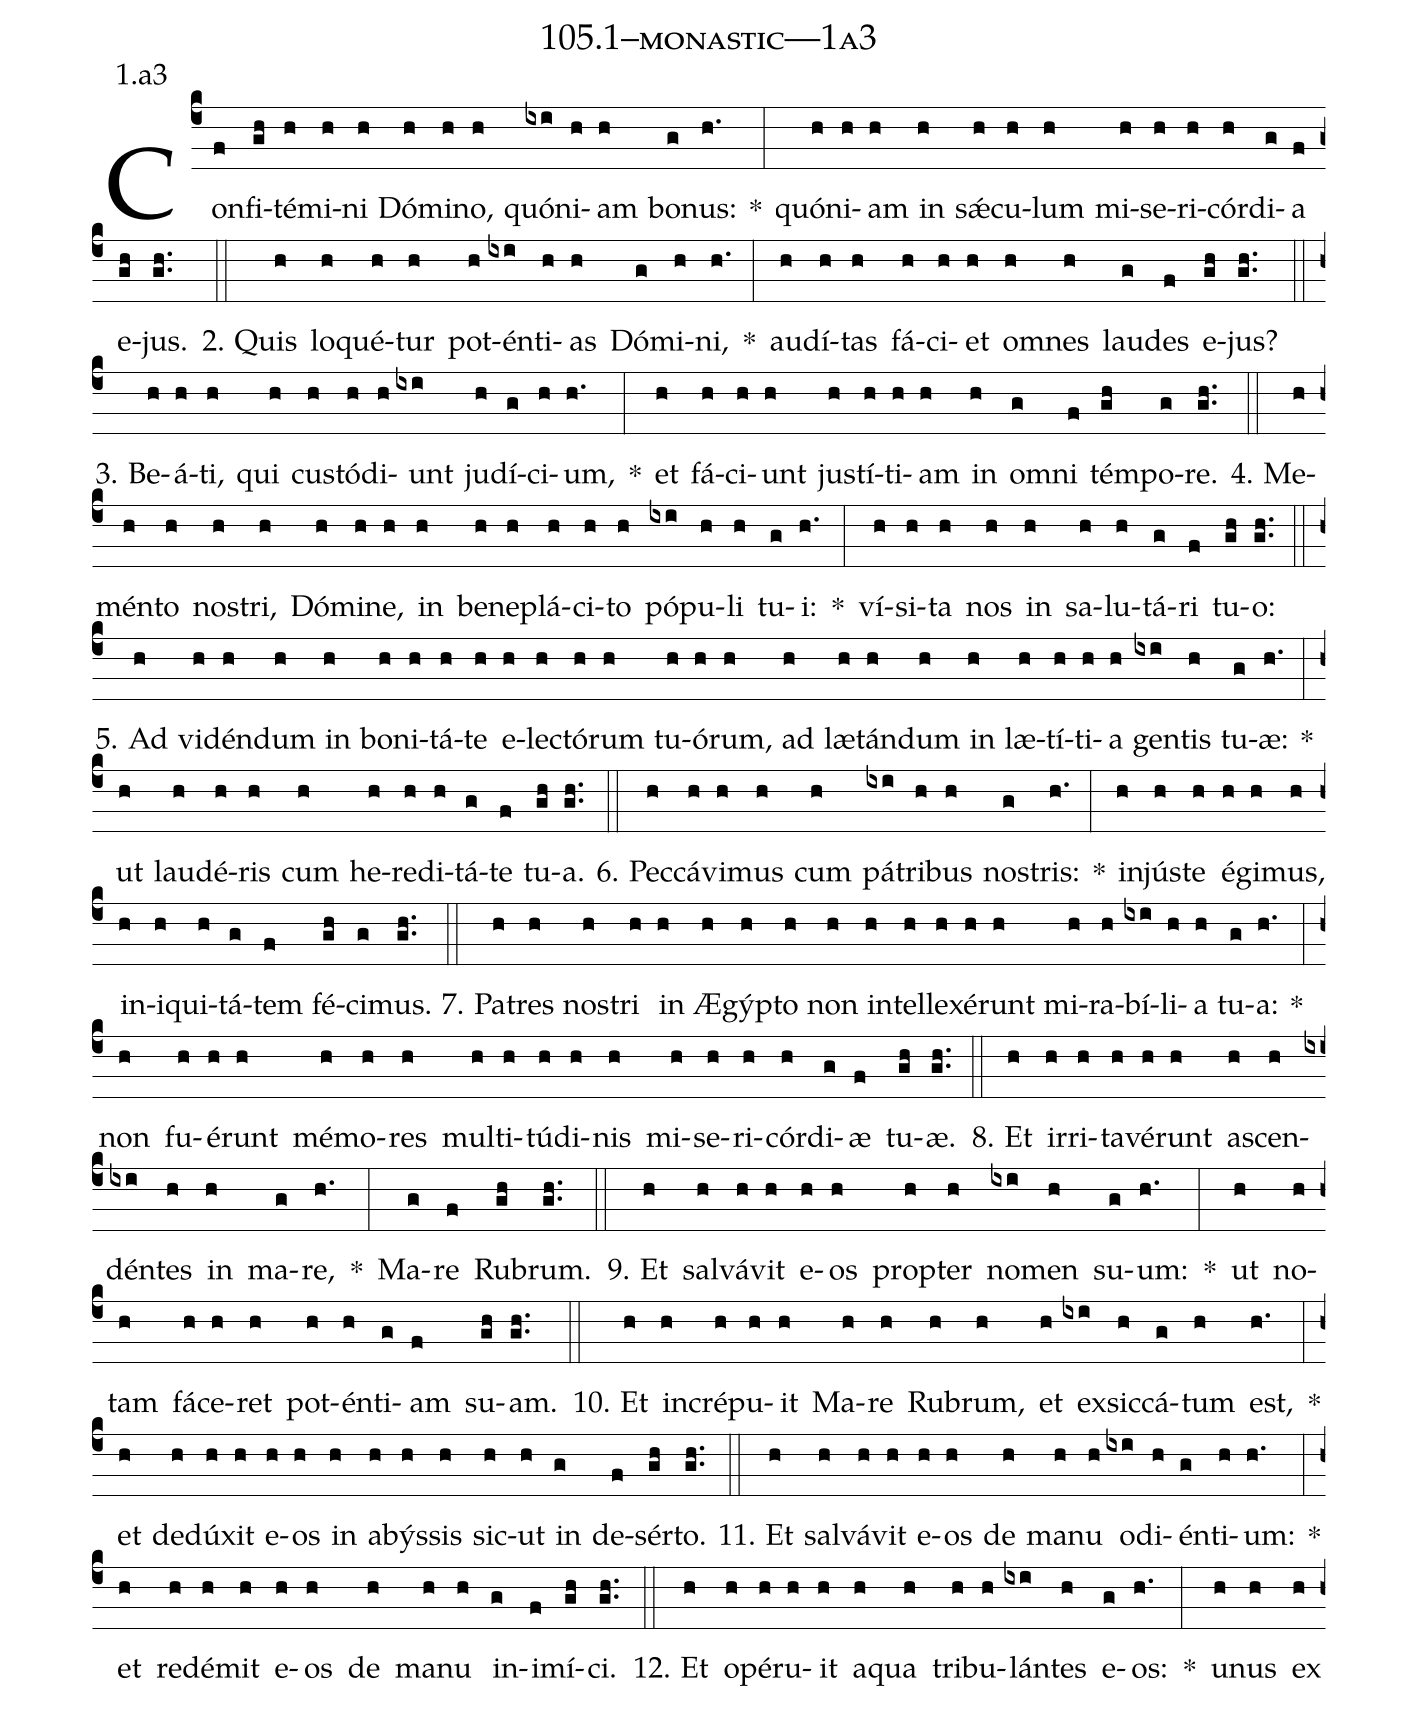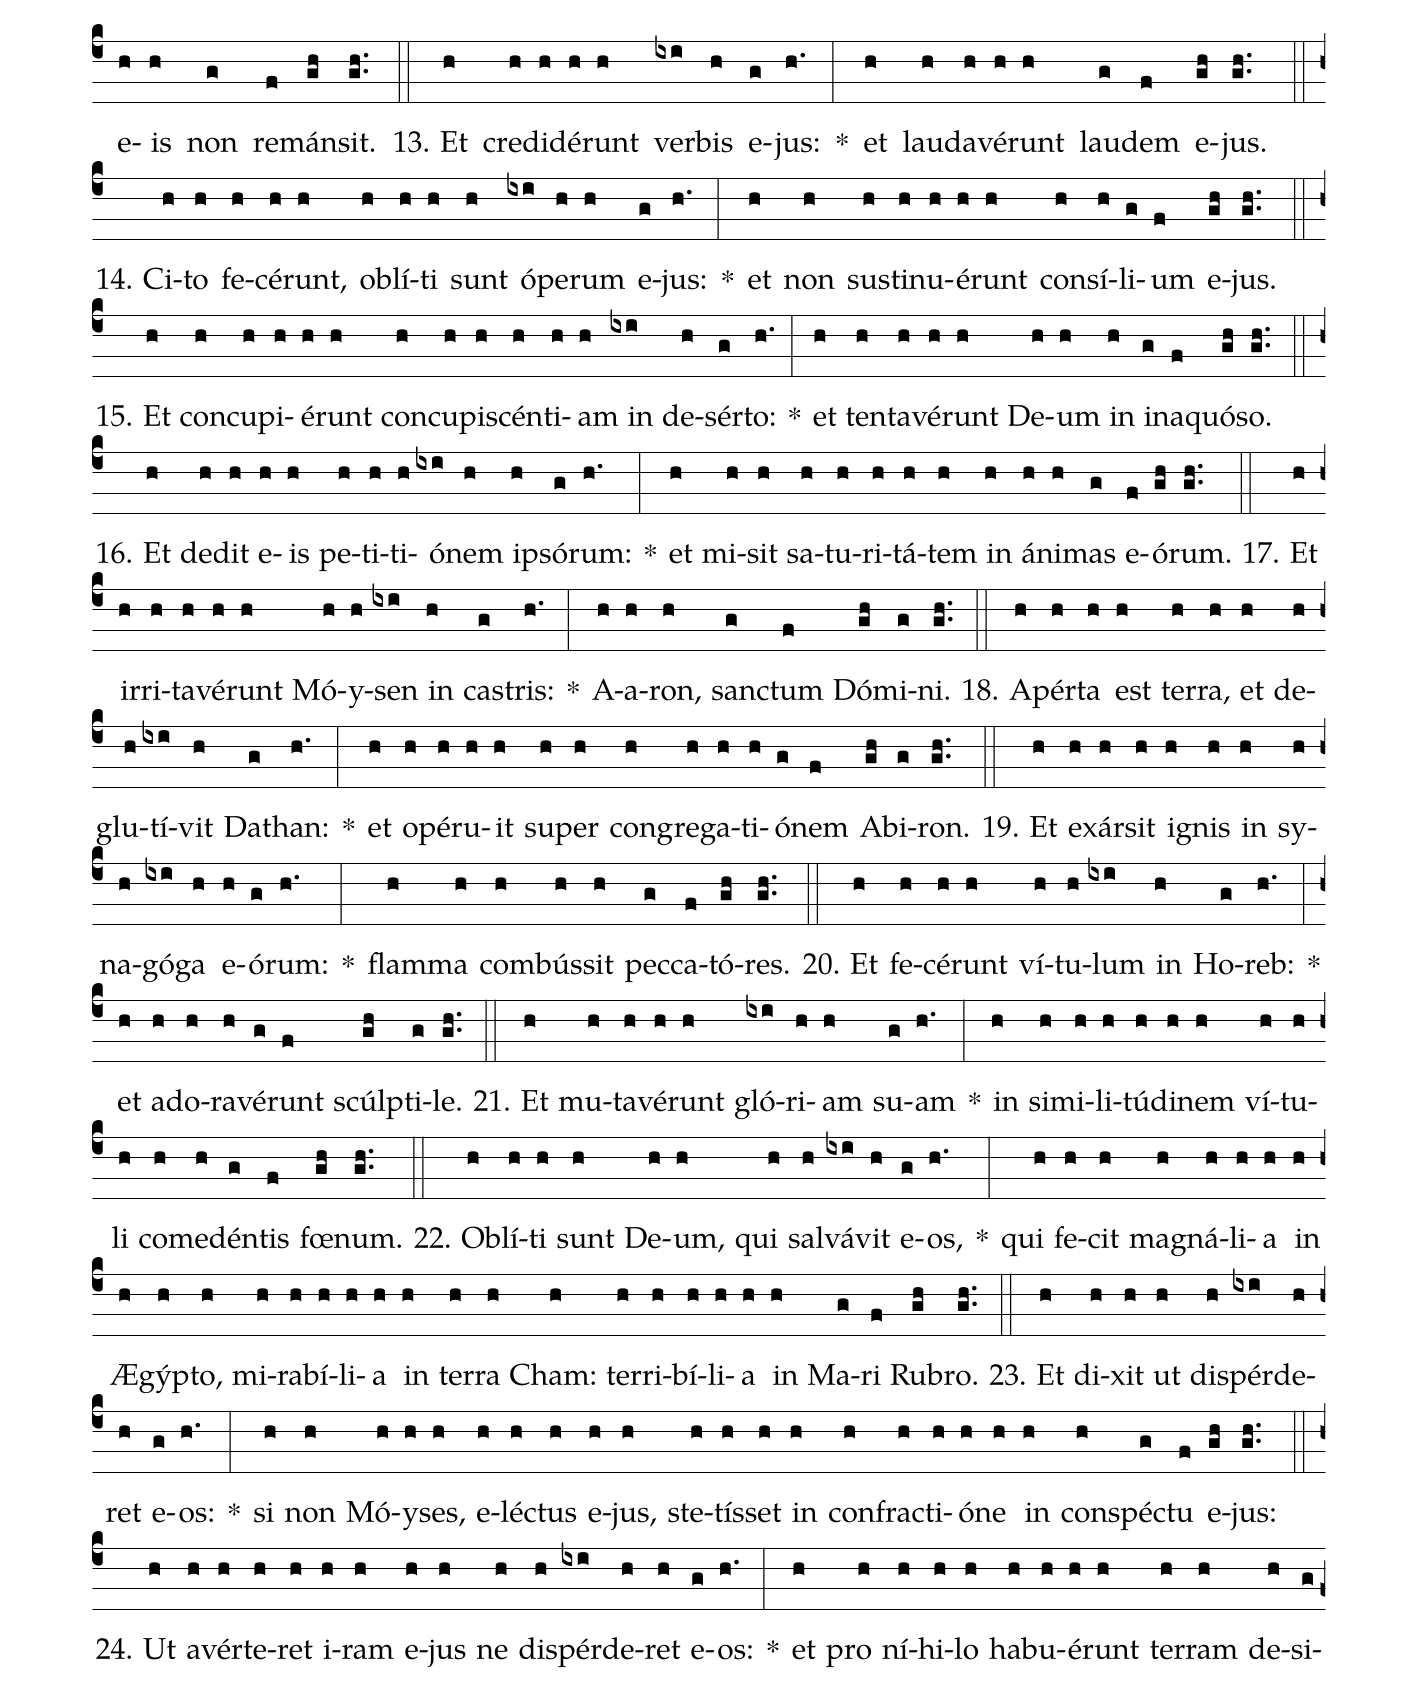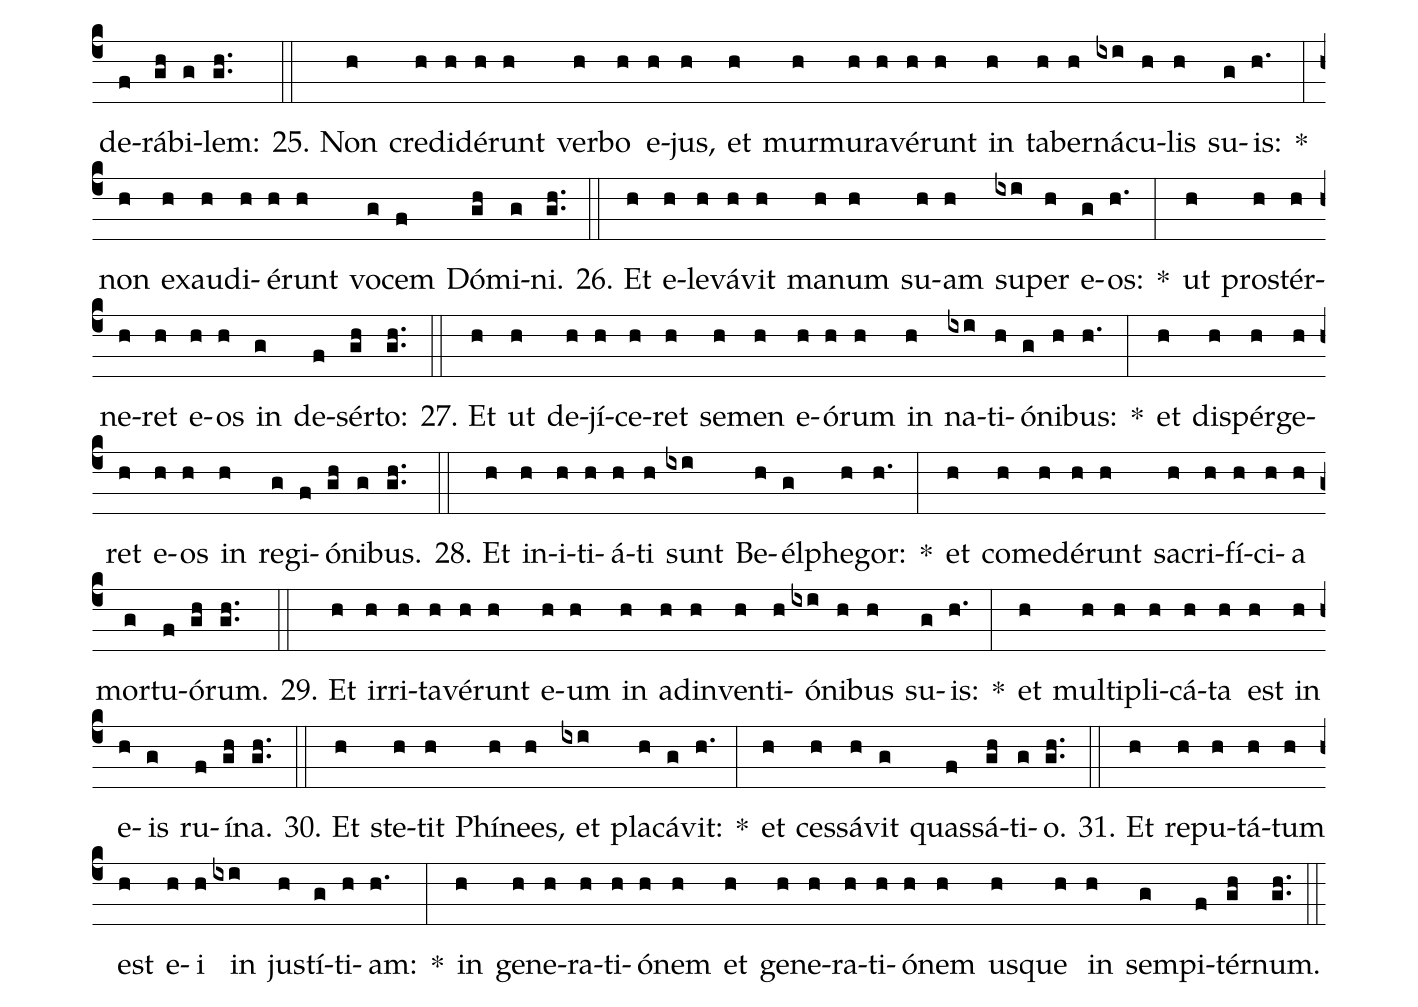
name: 105.1--monastic---1a3;
annotation: 1.a3;
%%
(c4)Con(f)fi(gh)té(h)mi(h)ni(h) Dó(h)mi(h)no,(h) quón(ixi)i(h)am(h) bo(g)nus:(h.) *(:) quón(h)i(h)am(h) in(h) sǽ(h)cu(h)lum(h) mi(h)se(h)ri(h)cór(h)di(g)a(f) e(gh)jus.(gh..) (::)
2. Quis(h) lo(h)qué(h)tur(h) pot(h)én(ixi)ti(h)as(h) Dó(g)mi(h)ni,(h.) *(:) au(h)dí(h)tas(h) fá(h)ci(h)et(h) om(h)nes(h) lau(g)des(f) e(gh)jus?(gh..) (::)
3. Be(h)á(h)ti,(h) qui(h) cus(h)tó(h)di(h)unt(ixi) ju(h)dí(g)ci(h)um,(h.) *(:) et(h) fá(h)ci(h)unt(h) jus(h)tí(h)ti(h)am(h) in(h) om(g)ni(f) tém(gh)po(g)re.(gh..) (::)
4. Me(h)mén(h)to(h) nos(h)tri,(h) Dó(h)mi(h)ne,(h) in(h) be(h)ne(h)plá(h)ci(h)to(h) pó(ixi)pu(h)li(h) tu(g)i:(h.) *(:) ví(h)si(h)ta(h) nos(h) in(h) sa(h)lu(h)tá(g)ri(f) tu(gh)o:(gh..) (::)
5. Ad(h) vi(h)dén(h)dum(h) in(h) bo(h)ni(h)tá(h)te(h) e(h)lec(h)tó(h)rum(h) tu(h)ó(h)rum,(h) ad(h) læ(h)tán(h)dum(h) in(h) læ(h)tí(h)ti(h)a(h) gen(ixi)tis(h) tu(g)æ:(h.) *(:) ut(h) lau(h)dé(h)ris(h) cum(h) he(h)re(h)di(h)tá(g)te(f) tu(gh)a.(gh..) (::)
6. Pec(h)cá(h)vi(h)mus(h) cum(h) pá(ixi)tri(h)bus(h) nos(g)tris:(h.) *(:) in(h)jús(h)te(h) é(h)gi(h)mus,(h) in(h)i(h)qui(h)tá(g)tem(f) fé(gh)ci(g)mus.(gh..) (::)
7. Pa(h)tres(h) nos(h)tri(h) in(h) Æ(h)gýp(h)to(h) non(h) in(h)tel(h)le(h)xé(h)runt(h) mi(h)ra(h)bí(ixi)li(h)a(h) tu(g)a:(h.) *(:) non(h) fu(h)é(h)runt(h) mé(h)mo(h)res(h) mul(h)ti(h)tú(h)di(h)nis(h) mi(h)se(h)ri(h)cór(h)di(g)æ(f) tu(gh)æ.(gh..) (::)
8. Et(h) ir(h)ri(h)ta(h)vé(h)runt(h) a(h)scen(h)dén(ixi)tes(h) in(h) ma(g)re,(h.) *(:) Ma(g)re(f) Ru(gh)brum.(gh..) (::)
9. Et(h) sal(h)vá(h)vit(h) e(h)os(h) prop(h)ter(h) no(ixi)men(h) su(g)um:(h.) *(:) ut(h) no(h)tam(h) fá(h)ce(h)ret(h) pot(h)én(h)ti(g)am(f) su(gh)am.(gh..) (::)
10. Et(h) in(h)cré(h)pu(h)it(h) Ma(h)re(h) Ru(h)brum,(h) et(h) ex(ixi)sic(h)cá(g)tum(h) est,(h.) *(:) et(h) de(h)dú(h)xit(h) e(h)os(h) in(h) a(h)býs(h)sis(h) sic(h)ut(h) in(g) de(f)sér(gh)to.(gh..) (::)
11. Et(h) sal(h)vá(h)vit(h) e(h)os(h) de(h) ma(h)nu(h) o(ixi)di(h)én(g)ti(h)um:(h.) *(:) et(h) red(h)é(h)mit(h) e(h)os(h) de(h) ma(h)nu(h) in(g)i(f)mí(gh)ci.(gh..) (::)
12. Et(h) o(h)pé(h)ru(h)it(h) a(h)qua(h) tri(h)bu(h)lán(ixi)tes(h) e(g)os:(h.) *(:) u(h)nus(h) ex(h) e(h)is(h) non(g) re(f)mán(gh)sit.(gh..) (::)
13. Et(h) cre(h)di(h)dé(h)runt(h) ver(ixi)bis(h) e(g)jus:(h.) *(:) et(h) lau(h)da(h)vé(h)runt(h) lau(g)dem(f) e(gh)jus.(gh..) (::)
14. Ci(h)to(h) fe(h)cé(h)runt,(h) ob(h)lí(h)ti(h) sunt(h) ó(ixi)pe(h)rum(h) e(g)jus:(h.) *(:) et(h) non(h) sus(h)ti(h)nu(h)é(h)runt(h) con(h)sí(h)li(g)um(f) e(gh)jus.(gh..) (::)
15. Et(h) con(h)cu(h)pi(h)é(h)runt(h) con(h)cu(h)pi(h)scén(h)ti(h)am(h) in(ixi) de(h)sér(g)to:(h.) *(:) et(h) ten(h)ta(h)vé(h)runt(h) De(h)um(h) in(h) in(g)a(f)quó(gh)so.(gh..) (::)
16. Et(h) de(h)dit(h) e(h)is(h) pe(h)ti(h)ti(h)ó(ixi)nem(h) ip(h)só(g)rum:(h.) *(:) et(h) mi(h)sit(h) sa(h)tu(h)ri(h)tá(h)tem(h) in(h) á(h)ni(h)mas(g) e(f)ó(gh)rum.(gh..) (::)
17. Et(h) ir(h)ri(h)ta(h)vé(h)runt(h) Mó(h)y(h)sen(ixi) in(h) cas(g)tris:(h.) *(:) A(h)a(h)ron,(h) sanc(g)tum(f) Dó(gh)mi(g)ni.(gh..) (::)
18. A(h)pér(h)ta(h) est(h) ter(h)ra,(h) et(h) de(h)glu(h)tí(ixi)vit(h) Da(g)than:(h.) *(:) et(h) o(h)pé(h)ru(h)it(h) su(h)per(h) con(h)gre(h)ga(h)ti(h)ó(g)nem(f) Ab(gh)i(g)ron.(gh..) (::)
19. Et(h) ex(h)ár(h)sit(h) i(h)gnis(h) in(h) sy(h)na(h)gó(ixi)ga(h) e(h)ó(g)rum:(h.) *(:) flam(h)ma(h) com(h)bús(h)sit(h) pec(g)ca(f)tó(gh)res.(gh..) (::)
20. Et(h) fe(h)cé(h)runt(h) ví(h)tu(h)lum(ixi) in(h) Ho(g)reb:(h.) *(:) et(h) ad(h)o(h)ra(h)vé(g)runt(f) scúlp(gh)ti(g)le.(gh..) (::)
21. Et(h) mu(h)ta(h)vé(h)runt(h) gló(ixi)ri(h)am(h) su(g)am(h.) *(:) in(h) si(h)mi(h)li(h)tú(h)di(h)nem(h) ví(h)tu(h)li(h) com(h)e(h)dén(g)tis(f) fœ(gh)num.(gh..) (::)
22. Ob(h)lí(h)ti(h) sunt(h) De(h)um,(h) qui(h) sal(h)vá(ixi)vit(h) e(g)os,(h.) *(:) qui(h) fe(h)cit(h) ma(h)gná(h)li(h)a(h) in(h) Æ(h)gýp(h)to,(h) mi(h)ra(h)bí(h)li(h)a(h) in(h) ter(h)ra(h) Cham:(h) ter(h)ri(h)bí(h)li(h)a(h) in(h) Ma(g)ri(f) Ru(gh)bro.(gh..) (::)
23. Et(h) di(h)xit(h) ut(h) dis(h)pér(ixi)de(h)ret(h) e(g)os:(h.) *(:) si(h) non(h) Mó(h)y(h)ses,(h) e(h)léc(h)tus(h) e(h)jus,(h) ste(h)tís(h)set(h) in(h) con(h)frac(h)ti(h)ó(h)ne(h) in(h) con(h)spéc(g)tu(f) e(gh)jus:(gh..) (::)
24. Ut(h) a(h)vér(h)te(h)ret(h) i(h)ram(h) e(h)jus(h) ne(h) dis(h)pér(ixi)de(h)ret(h) e(g)os:(h.) *(:) et(h) pro(h) ní(h)hi(h)lo(h) ha(h)bu(h)é(h)runt(h) ter(h)ram(h) de(h)si(g)de(f)rá(gh)bi(g)lem:(gh..) (::)
25. Non(h) cre(h)di(h)dé(h)runt(h) ver(h)bo(h) e(h)jus,(h) et(h) mur(h)mu(h)ra(h)vé(h)runt(h) in(h) ta(h)ber(h)ná(ixi)cu(h)lis(h) su(g)is:(h.) *(:) non(h) ex(h)au(h)di(h)é(h)runt(h) vo(g)cem(f) Dó(gh)mi(g)ni.(gh..) (::)
26. Et(h) e(h)le(h)vá(h)vit(h) ma(h)num(h) su(h)am(h) su(ixi)per(h) e(g)os:(h.) *(:) ut(h) pro(h)stér(h)ne(h)ret(h) e(h)os(h) in(g) de(f)sér(gh)to:(gh..) (::)
27. Et(h) ut(h) de(h)jí(h)ce(h)ret(h) se(h)men(h) e(h)ó(h)rum(h) in(h) na(ixi)ti(h)ó(g)ni(h)bus:(h.) *(:) et(h) di(h)spér(h)ge(h)ret(h) e(h)os(h) in(h) re(g)gi(f)ó(gh)ni(g)bus.(gh..) (::)
28. Et(h) in(h)i(h)ti(h)á(h)ti(h) sunt(ixi) Be(h)él(g)phe(h)gor:(h.) *(:) et(h) com(h)e(h)dé(h)runt(h) sa(h)cri(h)fí(h)ci(h)a(h) mor(g)tu(f)ó(gh)rum.(gh..) (::)
29. Et(h) ir(h)ri(h)ta(h)vé(h)runt(h) e(h)um(h) in(h) ad(h)in(h)ven(h)ti(h)ó(ixi)ni(h)bus(h) su(g)is:(h.) *(:) et(h) mul(h)ti(h)pli(h)cá(h)ta(h) est(h) in(h) e(h)is(g) ru(f)í(gh)na.(gh..) (::)
30. Et(h) ste(h)tit(h) Phí(h)nees,(h) et(ixi) pla(h)cá(g)vit:(h.) *(:) et(h) ces(h)sá(h)vit(g) quas(f)sá(gh)ti(g)o.(gh..) (::)
31. Et(h) re(h)pu(h)tá(h)tum(h) est(h) e(h)i(h) in(ixi) jus(h)tí(g)ti(h)am:(h.) *(:) in(h) ge(h)ne(h)ra(h)ti(h)ó(h)nem(h) et(h) ge(h)ne(h)ra(h)ti(h)ó(h)nem(h) us(h)que(h) in(h) sem(g)pi(f)tér(gh)num.(gh..) (::)
